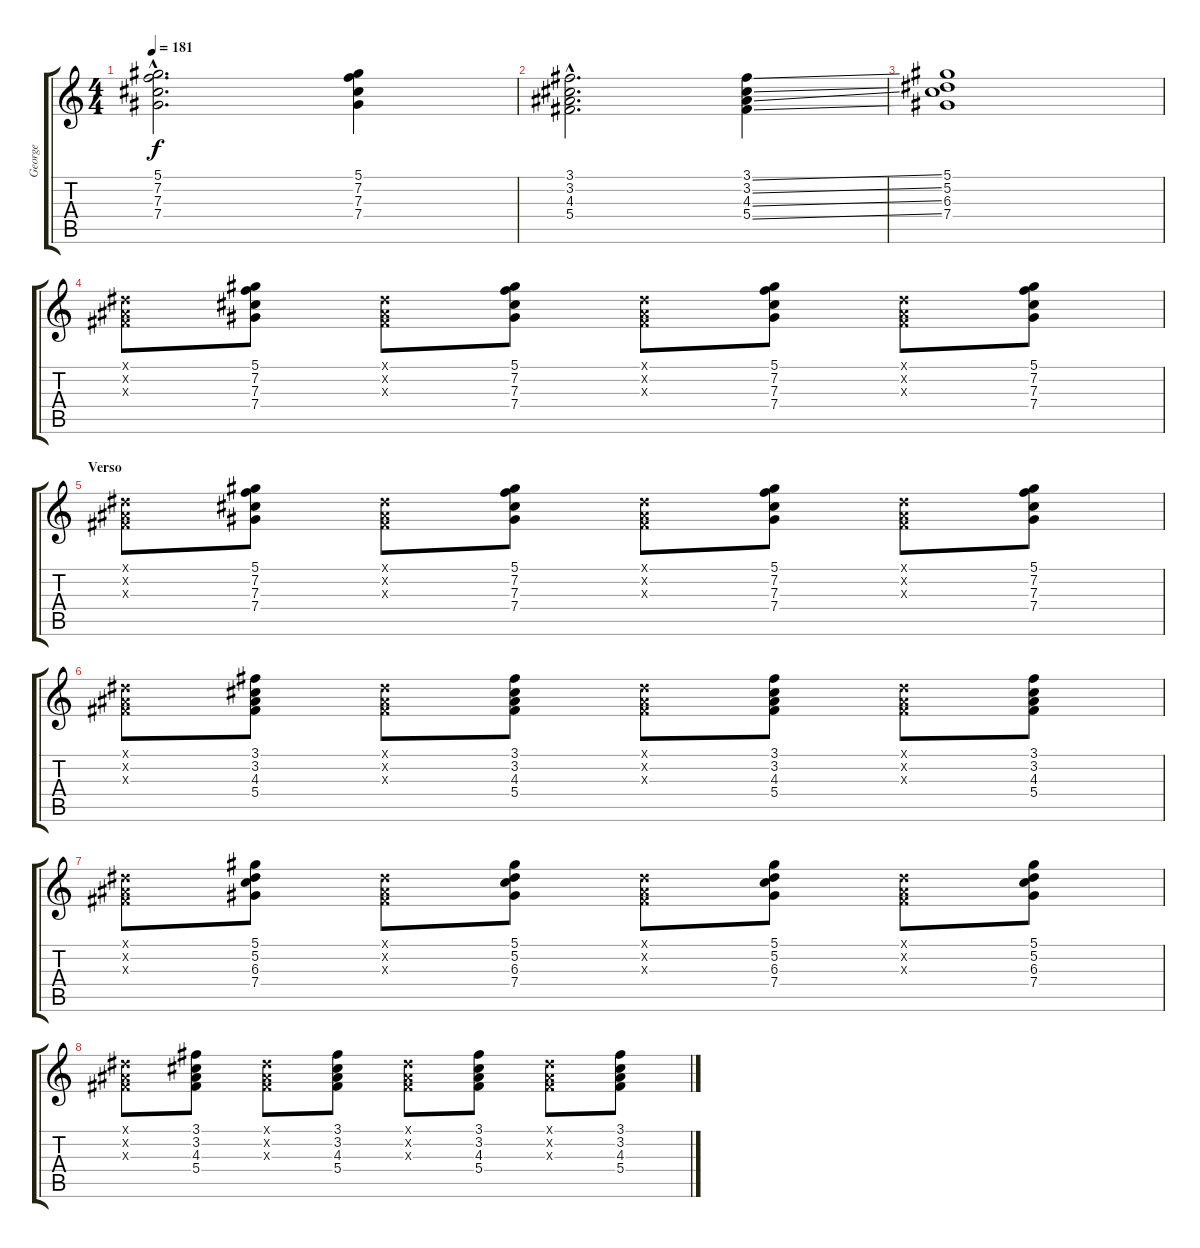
\track ("George" "George") {instrument acousticguitarsteel}
\staff {score tabs}
\tuning (Eb4 Bb3 Gb3 Db3 Ab2 Eb2) {hide}
\ts (4 4)
\tempo 181
\clef g2
\ks c
(5.1{hac} 7.2{hac} 7.3{hac} 7.4{hac}).2{d dy f instrument acousticguitarsteel} (5.1 7.2 7.3 7.4).4 |
(3.1{hac} 3.2{hac} 4.3{hac} 5.4{hac}).2{d} (3.1{ss} 3.2{ss} 4.3{ss} 5.4{ss}).4 |
(5.1 5.2 6.3 7.4).1 |
(0.1{x} 0.2{x} 0.3{x}).8 (5.1 7.2 7.3 7.4).8 (0.1{x} 0.2{x} 0.3{x}).8 (5.1 7.2 7.3 7.4).8 (0.1{x} 0.2{x} 0.3{x}).8 (5.1 7.2 7.3 7.4).8 (0.1{x} 0.2{x} 0.3{x}).8 (5.1 7.2 7.3 7.4).8 |
\section ("" "Verso")
(0.1{x} 0.2{x} 0.3{x}).8 (5.1 7.2 7.3 7.4).8 (0.1{x} 0.2{x} 0.3{x}).8 (5.1 7.2 7.3 7.4).8 (0.1{x} 0.2{x} 0.3{x}).8 (5.1 7.2 7.3 7.4).8 (0.1{x} 0.2{x} 0.3{x}).8 (5.1 7.2 7.3 7.4).8 |
(0.1{x} 0.2{x} 0.3{x}).8 (3.1 3.2 4.3 5.4).8 (0.1{x} 0.2{x} 0.3{x}).8 (3.1 3.2 4.3 5.4).8 (0.1{x} 0.2{x} 0.3{x}).8 (3.1 3.2 4.3 5.4).8 (0.1{x} 0.2{x} 0.3{x}).8 (3.1 3.2 4.3 5.4).8 |
(0.1{x} 0.2{x} 0.3{x}).8 (5.1 5.2 6.3 7.4).8 (0.1{x} 0.2{x} 0.3{x}).8 (5.1 5.2 6.3 7.4).8 (0.1{x} 0.2{x} 0.3{x}).8 (5.1 5.2 6.3 7.4).8 (0.1{x} 0.2{x} 0.3{x}).8 (5.1 5.2 6.3 7.4).8 |
(0.1{x} 0.2{x} 0.3{x}).8 (3.1 3.2 4.3 5.4).8 (0.1{x} 0.2{x} 0.3{x}).8 (3.1 3.2 4.3 5.4).8 (0.1{x} 0.2{x} 0.3{x}).8 (3.1 3.2 4.3 5.4).8 (0.1{x} 0.2{x} 0.3{x}).8 (3.1 3.2 4.3 5.4).8
